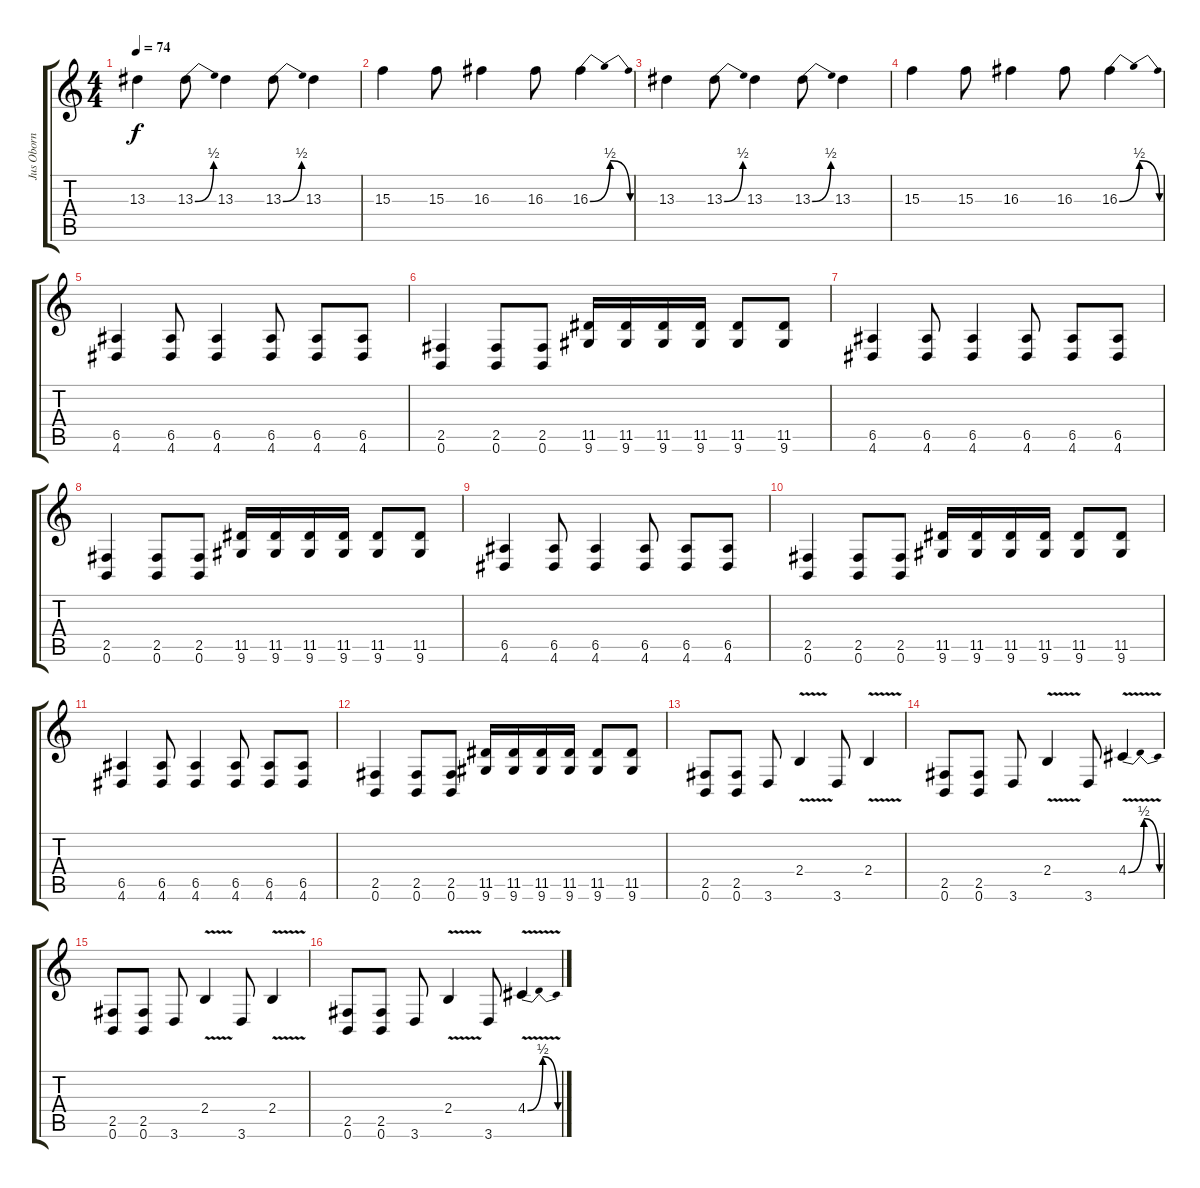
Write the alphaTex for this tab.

\track ("Jus Oborn" "Jus Oborn") {instrument distortionguitar}
\staff {score tabs}
\tuning (B3 Gb3 D3 A2 E2 B1) {hide}
\ts (4 4)
\tempo 74
\clef g2
\ks c
13.3.4{dy f} 13.3{be (bend 0 0 60 2)}.8 13.3.4 13.3{be (bend 0 0 60 2)}.8 13.3.4 |
15.3.4 15.3.8 16.3.4 16.3.8 16.3{be (bendrelease 0 0 15 2 45 2 60 0)}.4 |
13.3.4 13.3{be (bend 0 0 60 2)}.8 13.3.4 13.3{be (bend 0 0 60 2)}.8 13.3.4 |
15.3.4 15.3.8 16.3.4 16.3.8 16.3{be (bendrelease 0 0 15 2 45 2 60 0)}.4 |
(6.5 4.6).4 (6.5 4.6).8 (6.5 4.6).4 (6.5 4.6).8 (6.5 4.6).8 (6.5 4.6).8 |
(2.5 0.6).4 (2.5 0.6).8 (2.5 0.6).8 (11.5 9.6).16 (11.5 9.6).16 (11.5 9.6).16 (11.5 9.6).16 (11.5 9.6).8 (11.5 9.6).8 |
(6.5 4.6).4 (6.5 4.6).8 (6.5 4.6).4 (6.5 4.6).8 (6.5 4.6).8 (6.5 4.6).8 |
(2.5 0.6).4 (2.5 0.6).8 (2.5 0.6).8 (11.5 9.6).16 (11.5 9.6).16 (11.5 9.6).16 (11.5 9.6).16 (11.5 9.6).8 (11.5 9.6).8 |
(6.5 4.6).4 (6.5 4.6).8 (6.5 4.6).4 (6.5 4.6).8 (6.5 4.6).8 (6.5 4.6).8 |
(2.5 0.6).4 (2.5 0.6).8 (2.5 0.6).8 (11.5 9.6).16 (11.5 9.6).16 (11.5 9.6).16 (11.5 9.6).16 (11.5 9.6).8 (11.5 9.6).8 |
(6.5 4.6).4 (6.5 4.6).8 (6.5 4.6).4 (6.5 4.6).8 (6.5 4.6).8 (6.5 4.6).8 |
(2.5 0.6).4 (2.5 0.6).8 (2.5 0.6).8 (11.5 9.6).16 (11.5 9.6).16 (11.5 9.6).16 (11.5 9.6).16 (11.5 9.6).8 (11.5 9.6).8 |
(2.5 0.6).8 (2.5 0.6).8 3.6.8 2.4{v}.4 3.6.8 2.4{v}.4 |
(2.5 0.6).8 (2.5 0.6).8 3.6.8 2.4{v}.4 3.6.8 4.4{be (bendrelease 0 0 15 2 45 2 60 0) v}.4 |
(2.5 0.6).8 (2.5 0.6).8 3.6.8 2.4{v}.4 3.6.8 2.4{v}.4 |
(2.5 0.6).8 (2.5 0.6).8 3.6.8 2.4{v}.4 3.6.8 4.4{be (bendrelease 0 0 15 2 45 2 60 0) v}.4
